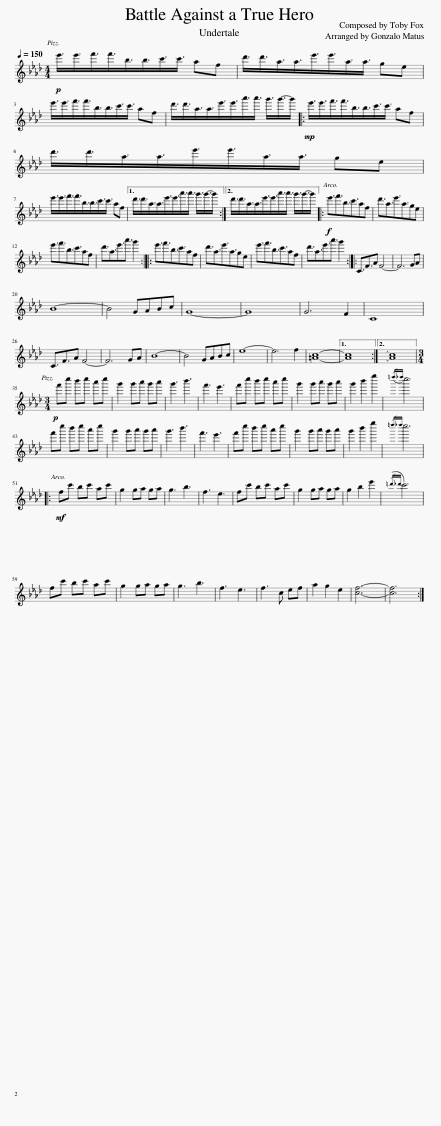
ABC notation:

X:1
L:1/8
Q:1/4=150
M:4/4
I:linebreak $
K:Ab
V:1 treble
V:1
!p! e'3/4e'3/4f'3/4f'3/4b3/4b3/4c'3/4c'3/4 af | d'3/4d'3/4a3/4a3/4e'3/4e'3/4a3/4a3/4 ge |$ e'3/4e'3/4f'3/4f'3/4b3/4b3/4c'3/4c'3/4 af | d'3/4d'3/4a3/4a3/4e'3/4e'3/4a'3/4a'3/4 g'3/4g'3/4-g'/ |:!mp! e'3/4e'3/4f'3/4f'3/4b3/4b3/4c'3/4c'3/4 af |$ %5
 d'3/4d'3/4a3/4a3/4e'3/4e'3/4a3/4a3/4 ge |$ e'3/4e'3/4f'3/4f'3/4b3/4b3/4c'3/4c'3/4 af |1 d'3/4d'3/4a3/4a3/4e'3/4e'3/4a'3/4a'3/4 g'3/4g'3/4-g'/ :|2 d'3/4d'3/4a3/4a3/4e'3/4e'3/4a'3/4a'3/4 g'3/4g'3/4-g'/ |:!f! e'3/2f'3/2b3/2c'3/2af | %10
 d'3/2a3/2e'3/2a3/2ge |$ e'3/2f'3/2b3/2c'3/2af | d'3/2a3/2e'3/2a'3/2 g'2 :: e'3/2f'3/2b3/2c'3/2af | d'3/2a3/2e'3/2a3/2ge | %15
 e'3/2f'3/2b3/2c'3/2af | d'3/2a3/2e'3/2a'3/2 g'2 :: C3/2F3/2A F4- | F6 GA |$ B8- | %20
 B4 GABc | G8- | G8 | G6 F2 | C8 |$ %25
 C3/2F3/2A F4- | F6 GA | B8- | B4 GABc | e8- | %30
 e6 f2 | [=Ac]8- |1 [Ac]8 :|2{x-} [Ac]8 ||$[M:3/4]!p! f'c'' b'c'' a'c'' | %35
 g'2 g'a' g'a' | g'3 b'3 | f'3 e'3 | f'c'' b'c'' a'c'' | g'2 g'a' g'a' | %40
 g'2 b'2 e''2 |{/=d''_d''} c''6 |$ f'c'' b'c'' a'c'' | g'2 g'a' g'a' | g'3 b'3 | %45
 f'3 e'3 | f'c'' b'c'' a'c'' | g'2 g'a' g'a' | g'2 b'2 e''2 |{/=d''_d''} c''6 |:$ %50
!mf! fc' bc' ac' | g2 ga ga | g3 b3 | f3 e3 | fc' bc' ac' | %55
 g2 ga ga | g2 b2 e'2 |{/=d'_d'} c'6 |$ fc' bc' ac' | g2 ga ga | %60
 g3 b3 | f3 e3 | f3 c ef | a2 g2 e2 | [cf]6- | %65
 [cf]6 :| %66
